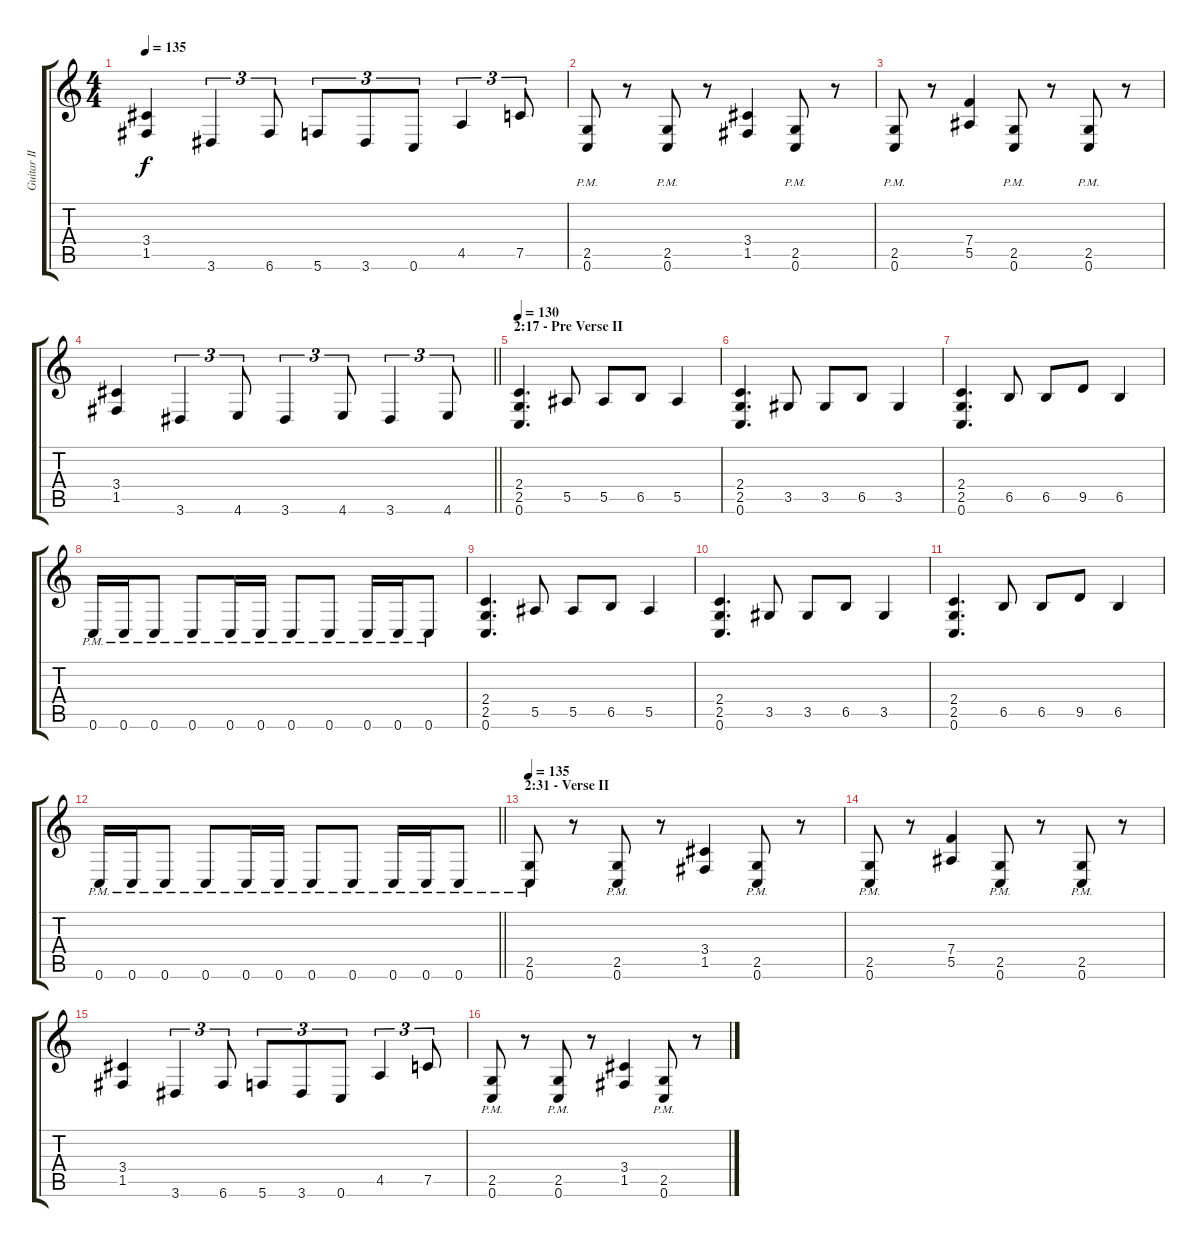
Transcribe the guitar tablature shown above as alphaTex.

\track ("Guitar II - Martin Shirenc" "Guitar II ") {instrument distortionguitar}
\staff {score tabs}
\tuning (C4 G3 Eb3 Bb2 F2 C2) {hide}
\ts (4 4)
\tempo 135
\clef g2
\ks c
(3.4 1.5).4{dy f} 3.6.4{tu (3 2)} 6.6.8{tu (3 2)} 5.6.8{tu (3 2)} 3.6.8{tu (3 2)} 0.6.8{tu (3 2)} 4.5.4{tu (3 2)} 7.5.8{tu (3 2)} |
(2.5{pm} 0.6{pm}).8 r.8 (2.5{pm} 0.6{pm}).8 r.8 (3.4 1.5).4 (2.5{pm} 0.6{pm}).8 r.8 |
(2.5{pm} 0.6{pm}).8 r.8 (7.4 5.5).4 (2.5{pm} 0.6{pm}).8 r.8 (2.5{pm} 0.6{pm}).8 r.8 |
\barLineRight lightlight
(3.4 1.5).4 3.6.4{tu (3 2)} 4.6.8{tu (3 2)} 3.6.4{tu (3 2)} 4.6.8{tu (3 2)} 3.6.4{tu (3 2)} 4.6.8{tu (3 2)} |
\section ("" "2:17 - Pre Verse II")
\tempo 130
(2.4 2.5 0.6).4{d} 5.5.8 5.5.8 6.5.8 5.5.4 |
(2.4 2.5 0.6).4{d} 3.5.8 3.5.8 6.5.8 3.5.4 |
(2.4 2.5 0.6).4{d} 6.5.8 6.5.8 9.5.8 6.5.4 |
0.6{pm}.16 0.6{pm}.16 0.6{pm}.8 0.6{pm}.8 0.6{pm}.16 0.6{pm}.16 0.6{pm}.8 0.6{pm}.8 0.6{pm}.16 0.6{pm}.16 0.6{pm}.8 |
(2.4 2.5 0.6).4{d} 5.5.8 5.5.8 6.5.8 5.5.4 |
(2.4 2.5 0.6).4{d} 3.5.8 3.5.8 6.5.8 3.5.4 |
(2.4 2.5 0.6).4{d} 6.5.8 6.5.8 9.5.8 6.5.4 |
\barLineRight lightlight
0.6{pm}.16 0.6{pm}.16 0.6{pm}.8 0.6{pm}.8 0.6{pm}.16 0.6{pm}.16 0.6{pm}.8 0.6{pm}.8 0.6{pm}.16 0.6{pm}.16 0.6{pm}.8 |
\section ("" "2:31 - Verse II")
\tempo 135
(2.5{pm} 0.6{pm}).8 r.8 (2.5{pm} 0.6{pm}).8 r.8 (3.4 1.5).4 (2.5{pm} 0.6{pm}).8 r.8 |
(2.5{pm} 0.6{pm}).8 r.8 (7.4 5.5).4 (2.5{pm} 0.6{pm}).8 r.8 (2.5{pm} 0.6{pm}).8 r.8 |
(3.4 1.5).4 3.6.4{tu (3 2)} 6.6.8{tu (3 2)} 5.6.8{tu (3 2)} 3.6.8{tu (3 2)} 0.6.8{tu (3 2)} 4.5.4{tu (3 2)} 7.5.8{tu (3 2)} |
(2.5{pm} 0.6{pm}).8 r.8 (2.5{pm} 0.6{pm}).8 r.8 (3.4 1.5).4 (2.5{pm} 0.6{pm}).8 r.8
